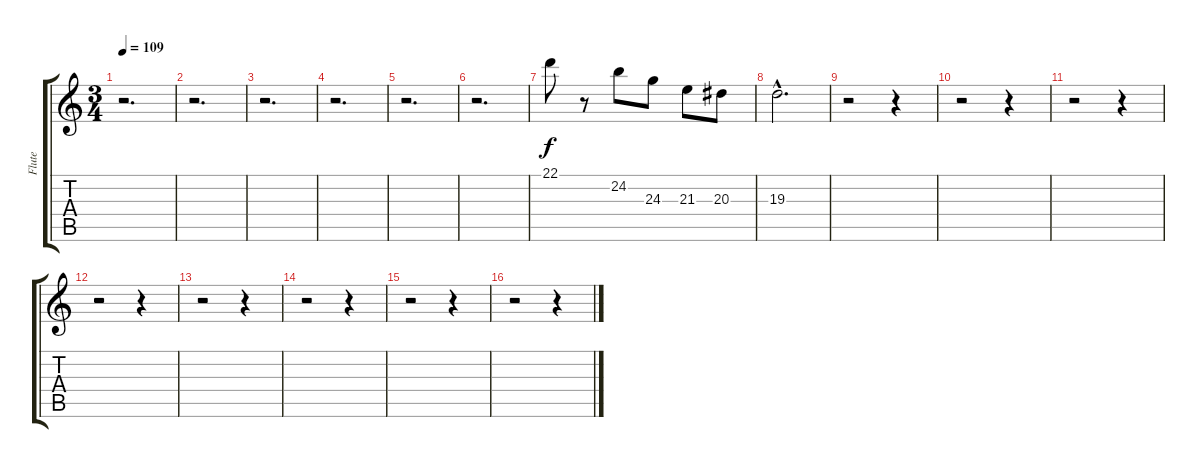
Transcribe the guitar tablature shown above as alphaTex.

\track ("Flute" "Flute") {instrument flute}
\staff {score tabs}
\tuning (E4 B3 G3 D3 A2 E2) {hide}
\ts (3 4)
\tempo 109
\clef g2
\ks c
r.2{d dy f} |
r.2{d} |
r.2{d} |
r.2{d} |
r.2{d} |
r.2{d} |
22.1.8 r.8 24.2.8 24.3.8 21.3.8 20.3.8 |
19.3{hac}.2{d} |
r.2 r.4 |
r.2 r.4 |
r.2 r.4 |
r.2 r.4 |
r.2 r.4 |
r.2 r.4 |
r.2 r.4 |
r.2 r.4
